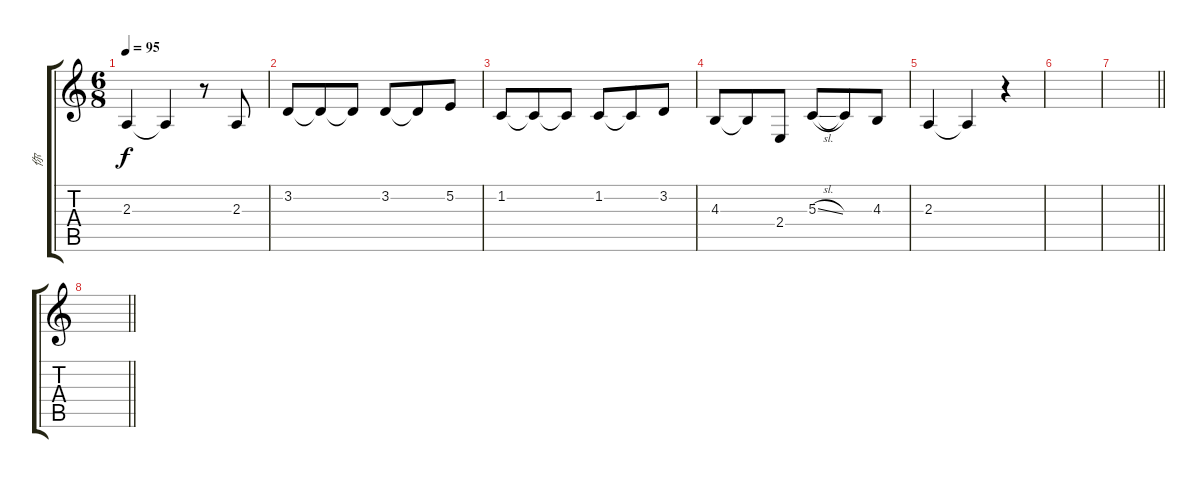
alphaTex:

\track ("你" "你") {instrument pad4choir}
\staff {score tabs}
\tuning (E4 B3 G3 D3 A2 E2) {hide}
\ts (6 8)
\tempo 95
\clef g2
\ks c
2.3.4{dy f} 2.3{t}.4 r.8 2.3.8 |
3.2.8 3.2{t}.8 3.2{t}.8 3.2.8 3.2{t}.8 5.2.8 |
1.2.8 1.2{t}.8 1.2{t}.8 1.2.8 1.2{t}.8 3.2.8 |
4.3.8 4.3{t}.8 2.4.8 5.3{sl}.8 5.3{t}.8 4.3.8 |
2.3.4 2.3{t}.4 r.4 |
|
\barLineRight lightlight
|
\barLineRight lightlight
